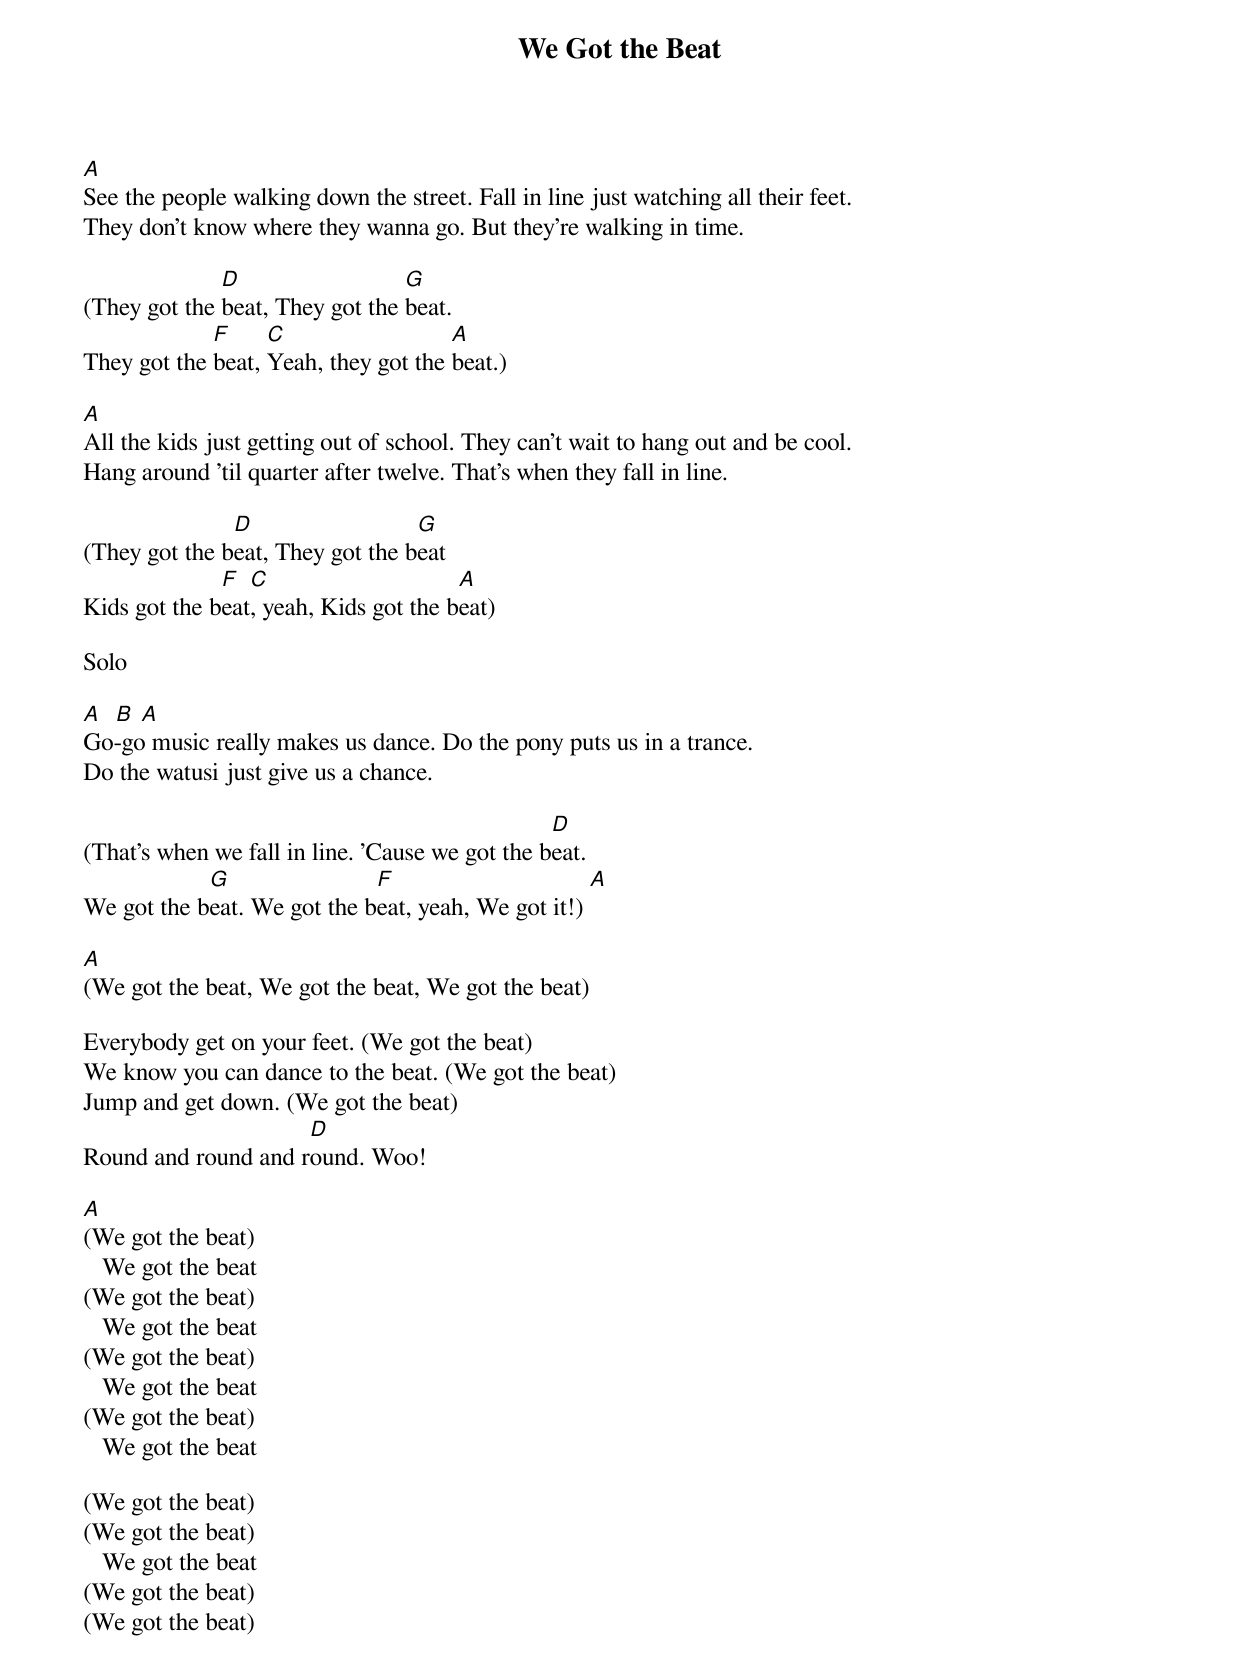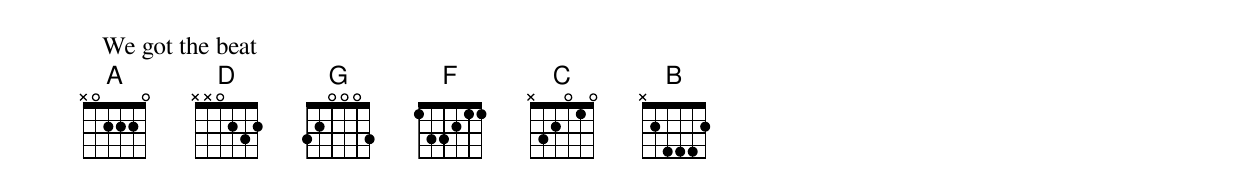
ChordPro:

{title:We Got the Beat}

[A]See the people walking down the street. Fall in line just watching all their feet.
They don't know where they wanna go. But they're walking in time.

(They got the [D]beat, They got the [G]beat.
They got the [F]beat, [C]Yeah, they got the [A]beat.)

[A]All the kids just getting out of school. They can't wait to hang out and be cool.
Hang around 'til quarter after twelve. That's when they fall in line.

(They got the b[D]eat, They got the b[G]eat
Kids got the b[F]eat[C], yeah, Kids got the b[A]eat)

Solo

[A]  [B] [A]
Go-go music really makes us dance. Do the pony puts us in a trance.
Do the watusi just give us a chance.

(That's when we fall in line. 'Cause we got the b[D]eat.
We got the b[G]eat. We got the b[F]eat, yeah, We got it!) [A]

[A](We got the beat, We got the beat, We got the beat)

Everybody get on your feet. (We got the beat)
We know you can dance to the beat. (We got the beat)
Jump and get down. (We got the beat)
Round and round and r[D]ound. Woo!

[A](We got the beat)
   We got the beat
(We got the beat)
   We got the beat
(We got the beat)
   We got the beat
(We got the beat)
   We got the beat

(We got the beat)
(We got the beat)
   We got the beat
(We got the beat)
(We got the beat)
   We got the beat
